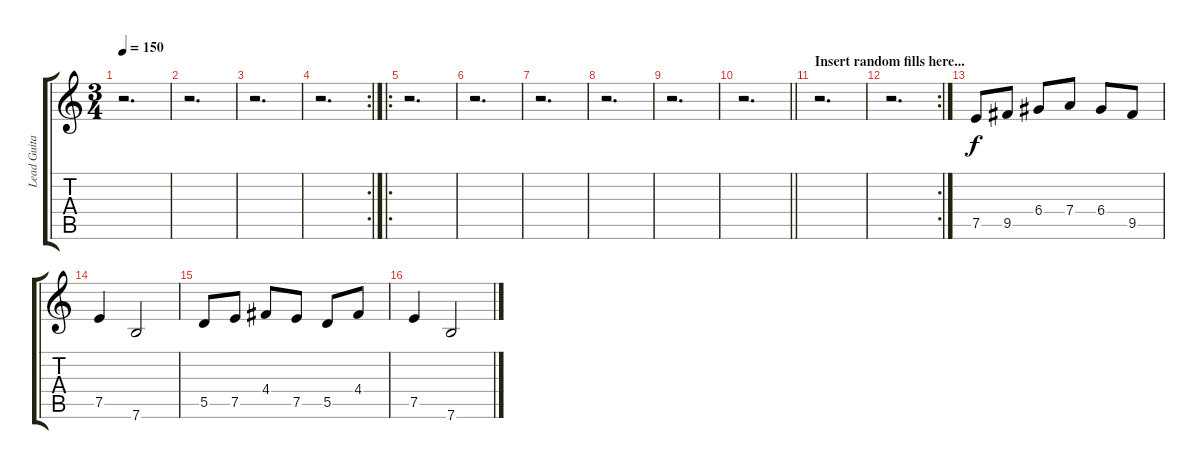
\track ("Lead Guitar 2" "Lead Guita") {instrument overdrivenguitar}
\staff {score tabs}
\tuning (E4 B3 G3 D3 A2 E2) {hide}
\ts (3 4)
\tempo 150
\clef g2
\ks c
r.2{d dy f} |
r.2{d} |
r.2{d} |
\rc 2
r.2{d} |
\ro
r.2{d} |
r.2{d} |
r.2{d} |
r.2{d} |
r.2{d} |
\barLineRight lightlight
r.2{d} |
\section ("" "Insert random fills here...")
r.2{d} |
\rc 2
r.2{d} |
7.5.8 9.5.8 6.4.8 7.4.8 6.4.8 9.5.8 |
7.5.4 7.6.2 |
5.5.8 7.5.8 4.4.8 7.5.8 5.5.8 4.4.8 |
7.5.4 7.6.2
